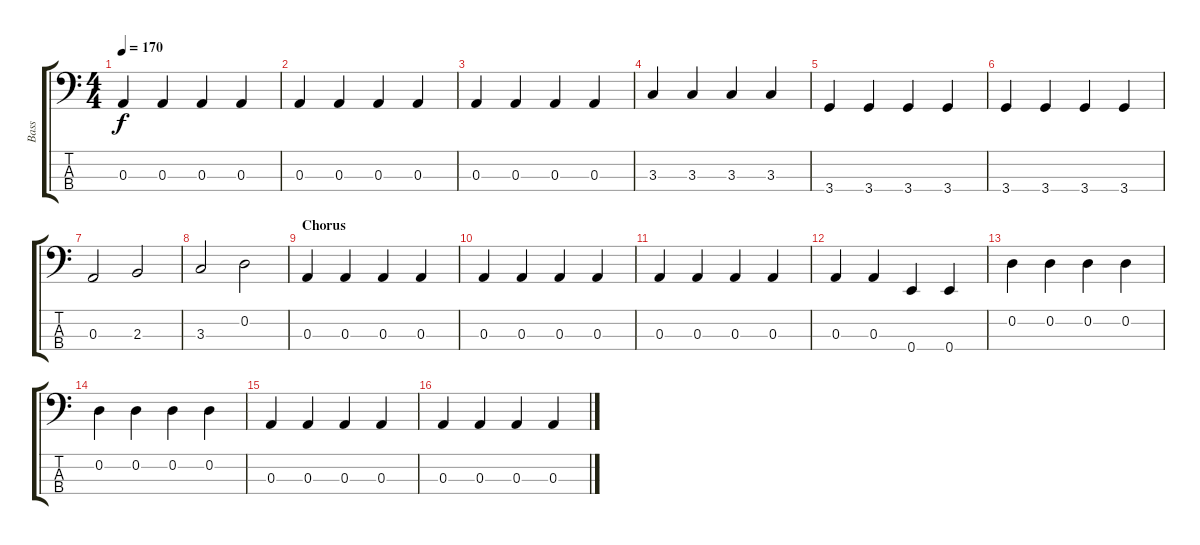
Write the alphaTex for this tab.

\track ("Bass" "Bass") {instrument electricbassfinger}
\staff {score tabs}
\tuning (G2 D2 A1 E1) {hide}
\ts (4 4)
\section ("" "")
\tempo 170
\clef f4
\ks c
0.3.4{dy f} 0.3.4 0.3.4 0.3.4 |
0.3.4 0.3.4 0.3.4 0.3.4 |
0.3.4 0.3.4 0.3.4 0.3.4 |
3.3.4 3.3.4 3.3.4 3.3.4 |
3.4.4 3.4.4 3.4.4 3.4.4 |
3.4.4 3.4.4 3.4.4 3.4.4 |
0.3.2 2.3.2 |
3.3.2 0.2.2 |
\section ("" "Chorus")
0.3.4 0.3.4 0.3.4 0.3.4 |
0.3.4 0.3.4 0.3.4 0.3.4 |
0.3.4 0.3.4 0.3.4 0.3.4 |
0.3.4 0.3.4 0.4.4 0.4.4 |
0.2.4 0.2.4 0.2.4 0.2.4 |
0.2.4 0.2.4 0.2.4 0.2.4 |
0.3.4 0.3.4 0.3.4 0.3.4 |
0.3.4 0.3.4 0.3.4 0.3.4
